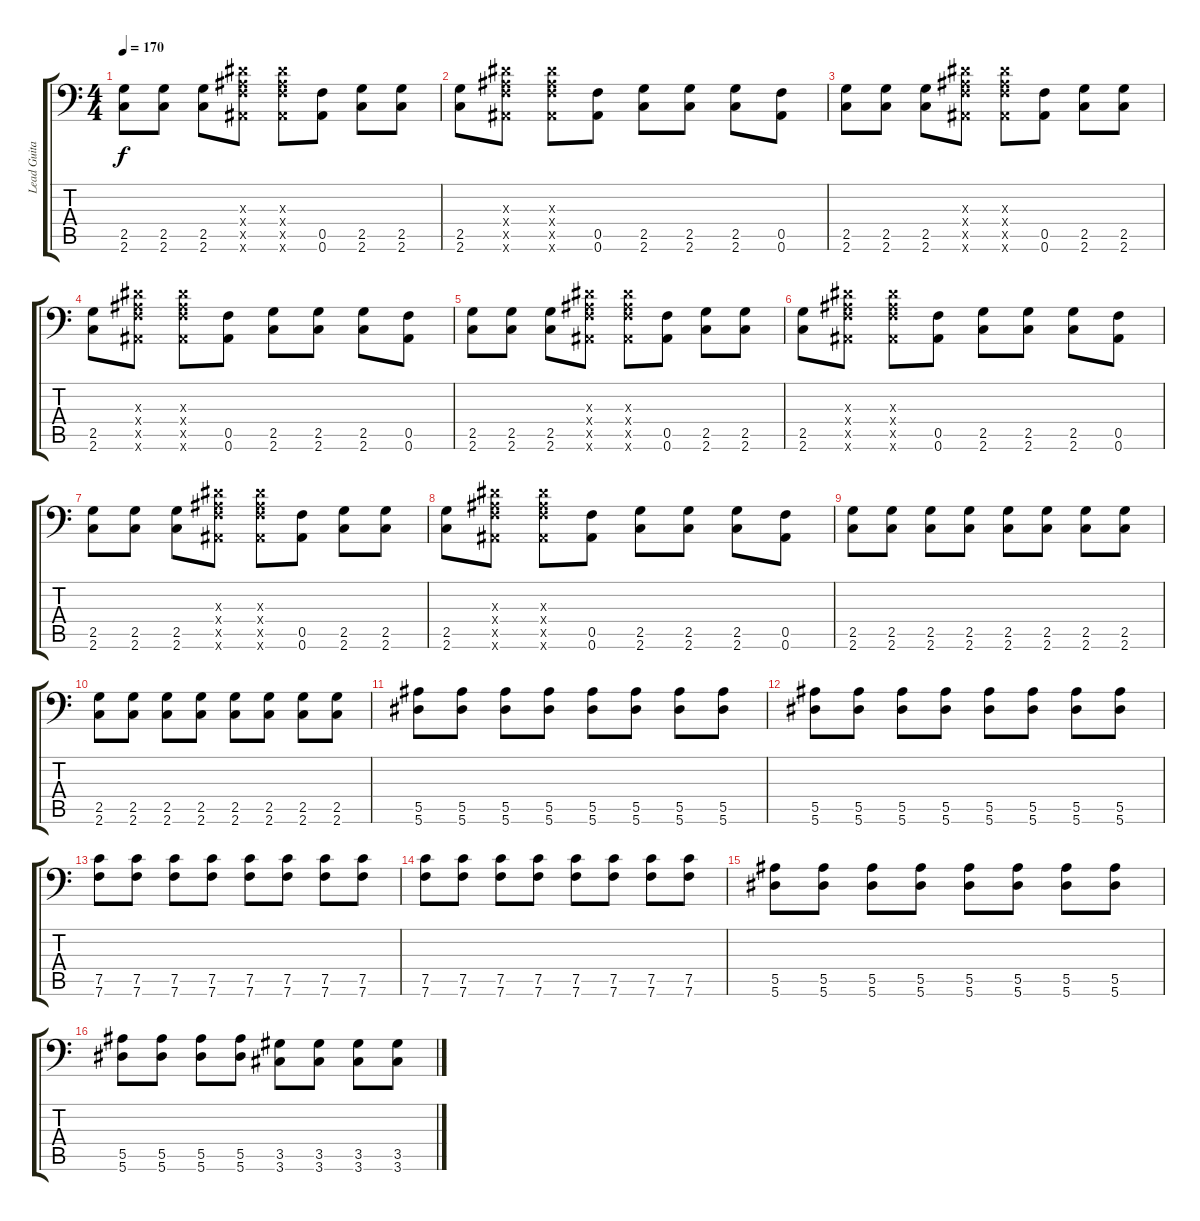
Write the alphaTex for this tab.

\track ("Lead Guitar" "Lead Guita") {instrument distortionguitar}
\staff {score tabs}
\tuning (C4 G3 Eb3 Bb2 F2 Bb1) {hide}
\ts (4 4)
\tempo 170
\clef f4
\ks c
(2.5 2.6).8{dy f} (2.5 2.6).8 (2.5 2.6).8 (0.3{x} 0.4{x} 0.5{x} 0.6{x}).8 (0.3{x} 0.4{x} 0.5{x} 0.6{x}).8 (0.5 0.6).8 (2.5 2.6).8 (2.5 2.6).8 |
(2.5 2.6).8 (0.3{x} 0.4{x} 0.5{x} 0.6{x}).8 (0.3{x} 0.4{x} 0.5{x} 0.6{x}).8 (0.5 0.6).8 (2.5 2.6).8 (2.5 2.6).8 (2.5 2.6).8 (0.5 0.6).8 |
(2.5 2.6).8 (2.5 2.6).8 (2.5 2.6).8 (0.3{x} 0.4{x} 0.5{x} 0.6{x}).8 (0.3{x} 0.4{x} 0.5{x} 0.6{x}).8 (0.5 0.6).8 (2.5 2.6).8 (2.5 2.6).8 |
(2.5 2.6).8 (0.3{x} 0.4{x} 0.5{x} 0.6{x}).8 (0.3{x} 0.4{x} 0.5{x} 0.6{x}).8 (0.5 0.6).8 (2.5 2.6).8 (2.5 2.6).8 (2.5 2.6).8 (0.5 0.6).8 |
(2.5 2.6).8 (2.5 2.6).8 (2.5 2.6).8 (0.3{x} 0.4{x} 0.5{x} 0.6{x}).8 (0.3{x} 0.4{x} 0.5{x} 0.6{x}).8 (0.5 0.6).8 (2.5 2.6).8 (2.5 2.6).8 |
(2.5 2.6).8 (0.3{x} 0.4{x} 0.5{x} 0.6{x}).8 (0.3{x} 0.4{x} 0.5{x} 0.6{x}).8 (0.5 0.6).8 (2.5 2.6).8 (2.5 2.6).8 (2.5 2.6).8 (0.5 0.6).8 |
(2.5 2.6).8 (2.5 2.6).8 (2.5 2.6).8 (0.3{x} 0.4{x} 0.5{x} 0.6{x}).8 (0.3{x} 0.4{x} 0.5{x} 0.6{x}).8 (0.5 0.6).8 (2.5 2.6).8 (2.5 2.6).8 |
(2.5 2.6).8 (0.3{x} 0.4{x} 0.5{x} 0.6{x}).8 (0.3{x} 0.4{x} 0.5{x} 0.6{x}).8 (0.5 0.6).8 (2.5 2.6).8 (2.5 2.6).8 (2.5 2.6).8 (0.5 0.6).8 |
(2.5 2.6).8 (2.5 2.6).8 (2.5 2.6).8 (2.5 2.6).8 (2.5 2.6).8 (2.5 2.6).8 (2.5 2.6).8 (2.5 2.6).8 |
(2.5 2.6).8 (2.5 2.6).8 (2.5 2.6).8 (2.5 2.6).8 (2.5 2.6).8 (2.5 2.6).8 (2.5 2.6).8 (2.5 2.6).8 |
(5.5 5.6).8 (5.5 5.6).8 (5.5 5.6).8 (5.5 5.6).8 (5.5 5.6).8 (5.5 5.6).8 (5.5 5.6).8 (5.5 5.6).8 |
(5.5 5.6).8 (5.5 5.6).8 (5.5 5.6).8 (5.5 5.6).8 (5.5 5.6).8 (5.5 5.6).8 (5.5 5.6).8 (5.5 5.6).8 |
(7.5 7.6).8 (7.5 7.6).8 (7.5 7.6).8 (7.5 7.6).8 (7.5 7.6).8 (7.5 7.6).8 (7.5 7.6).8 (7.5 7.6).8 |
(7.5 7.6).8 (7.5 7.6).8 (7.5 7.6).8 (7.5 7.6).8 (7.5 7.6).8 (7.5 7.6).8 (7.5 7.6).8 (7.5 7.6).8 |
(5.5 5.6).8 (5.5 5.6).8 (5.5 5.6).8 (5.5 5.6).8 (5.5 5.6).8 (5.5 5.6).8 (5.5 5.6).8 (5.5 5.6).8 |
(5.5 5.6).8 (5.5 5.6).8 (5.5 5.6).8 (5.5 5.6).8 (3.5 3.6).8 (3.5 3.6).8 (3.5 3.6).8 (3.5 3.6).8
